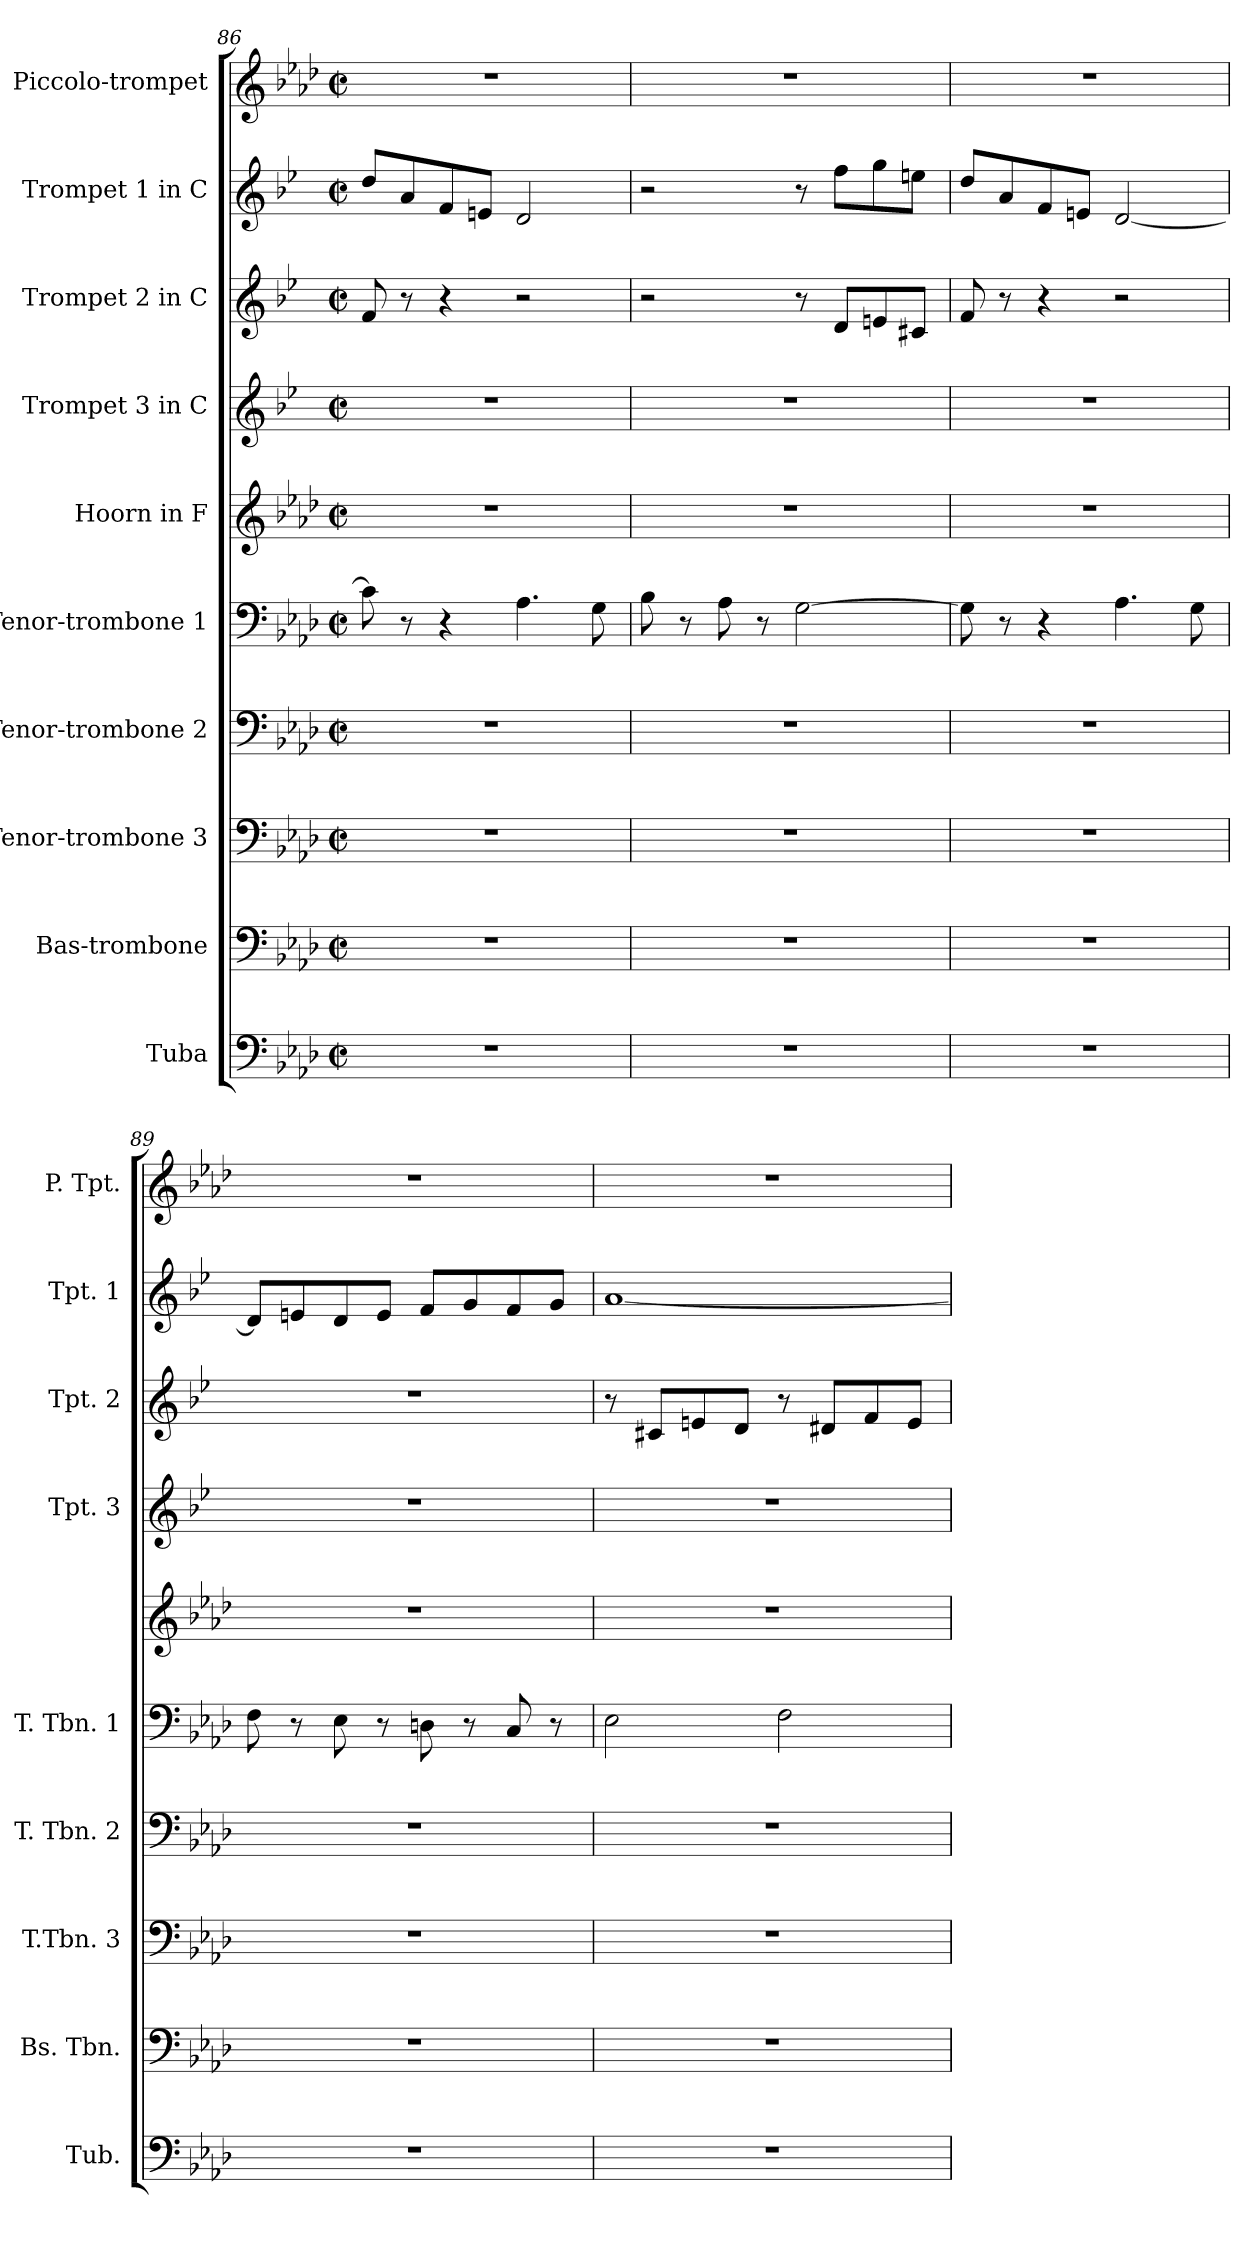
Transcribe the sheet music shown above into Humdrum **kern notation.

**kern	**kern	**kern	**kern	**kern	**kern	**kern	**kern	**kern	**kern
*part10	*part9	*part8	*part7	*part6	*part5	*part4	*part3	*part2	*part1
*staff10	*staff9	*staff8	*staff7	*staff6	*staff5	*staff4	*staff3	*staff2	*staff1
*I"Tuba	*I"Bas-trombone	*I"Tenor-trombone 3	*I"Tenor-trombone 2	*I"Tenor-trombone 1	*I"Hoorn in F	*I"Trompet 3 in C	*I"Trompet 2 in C	*I"Trompet 1 in C	*I"Piccolo-trompet
*I'Tub.	*I'Bs. Tbn.	*I'T.Tbn. 3	*I'T. Tbn. 2	*I'T. Tbn. 1	*	*I'Tpt. 3	*I'Tpt. 2	*I'Tpt. 1	*I'P. Tpt.
*clefF4	*clefF4	*clefF4	*clefF4	*clefF4	*clefG2	*clefG2	*clefG2	*clefG2	*clefG2
*	*	*	*	*	*ITrd4c7	*ITrd1c2	*ITrd1c2	*ITrd1c2	*ITrd-6c-10
*k[b-e-a-d-]	*k[b-e-a-d-]	*k[b-e-a-d-]	*k[b-e-a-d-]	*k[b-e-a-d-]	*k[b-e-a-d-g-]	*k[b-e-a-d-]	*k[b-e-a-d-]	*k[b-e-a-d-]	*k[b-e-a-d-g-c-]
*M2/2	*M2/2	*M2/2	*M2/2	*M2/2	*M2/2	*M2/2	*M2/2	*M2/2	*M2/2
*met(c|)	*met(c|)	*met(c|)	*met(c|)	*met(c|)	*met(c|)	*met(c|)	*met(c|)	*met(c|)	*met(c|)
=86	=86	=86	=86	=86	=86	=86	=86	=86	=86
1r	1r	1r	1r	8c\]	1r	1r	8e-/	8cc/L	1r
.	.	.	.	8r	.	.	8r	8g/	.
.	.	.	.	4r	.	.	4r	8e-/	.
.	.	.	.	.	.	.	.	8dn/J	.
.	.	.	.	4.A-\	.	.	2r	2c/	.
.	.	.	.	8G\	.	.	.	.	.
!!LO:PB:g=z
=87	=87	=87	=87	=87	=87	=87	=87	=87	=87
1r	1r	1r	1r	8B-\	1r	1r	2r	2r	1r
.	.	.	.	8r	.	.	.	.	.
.	.	.	.	8A-\	.	.	.	.	.
.	.	.	.	8r	.	.	.	.	.
.	.	.	.	[2G\	.	.	8r	8r	.
.	.	.	.	.	.	.	8c/L	8ee-\L	.
.	.	.	.	.	.	.	8dn/	8ff\	.
.	.	.	.	.	.	.	8Bn/J	8ddn\J	.
=88	=88	=88	=88	=88	=88	=88	=88	=88	=88
1r	1r	1r	1r	8G\]	1r	1r	8e-/	8cc/L	1r
.	.	.	.	8r	.	.	8r	8g/	.
.	.	.	.	4r	.	.	4r	8e-/	.
.	.	.	.	.	.	.	.	8dn/J	.
.	.	.	.	4.A-\	.	.	2r	[2c/	.
.	.	.	.	8G\	.	.	.	.	.
=89	=89	=89	=89	=89	=89	=89	=89	=89	=89
1r	1r	1r	1r	8F\	1r	1r	1r	8c/L]	1r
.	.	.	.	8r	.	.	.	8dn/	.
.	.	.	.	8E-\	.	.	.	8c/	.
.	.	.	.	8r	.	.	.	8d/J	.
.	.	.	.	8Dn\	.	.	.	8e-/L	.
.	.	.	.	8r	.	.	.	8f/	.
.	.	.	.	8C/	.	.	.	8e-/	.
.	.	.	.	8r	.	.	.	8f/J	.
=90	=90	=90	=90	=90	=90	=90	=90	=90	=90
1r	1r	1r	1r	2E-\	1r	1r	8r	[1g	1r
.	.	.	.	.	.	.	8Bn/L	.	.
.	.	.	.	.	.	.	8dn/	.	.
.	.	.	.	.	.	.	8c/J	.	.
.	.	.	.	2F\	.	.	8r	.	.
.	.	.	.	.	.	.	8c#X/L	.	.
.	.	.	.	.	.	.	8e-/	.	.
.	.	.	.	.	.	.	8d/J	.	.
=	=	=	=	=	=	=	=	=	=
*-	*-	*-	*-	*-	*-	*-	*-	*-	*-
